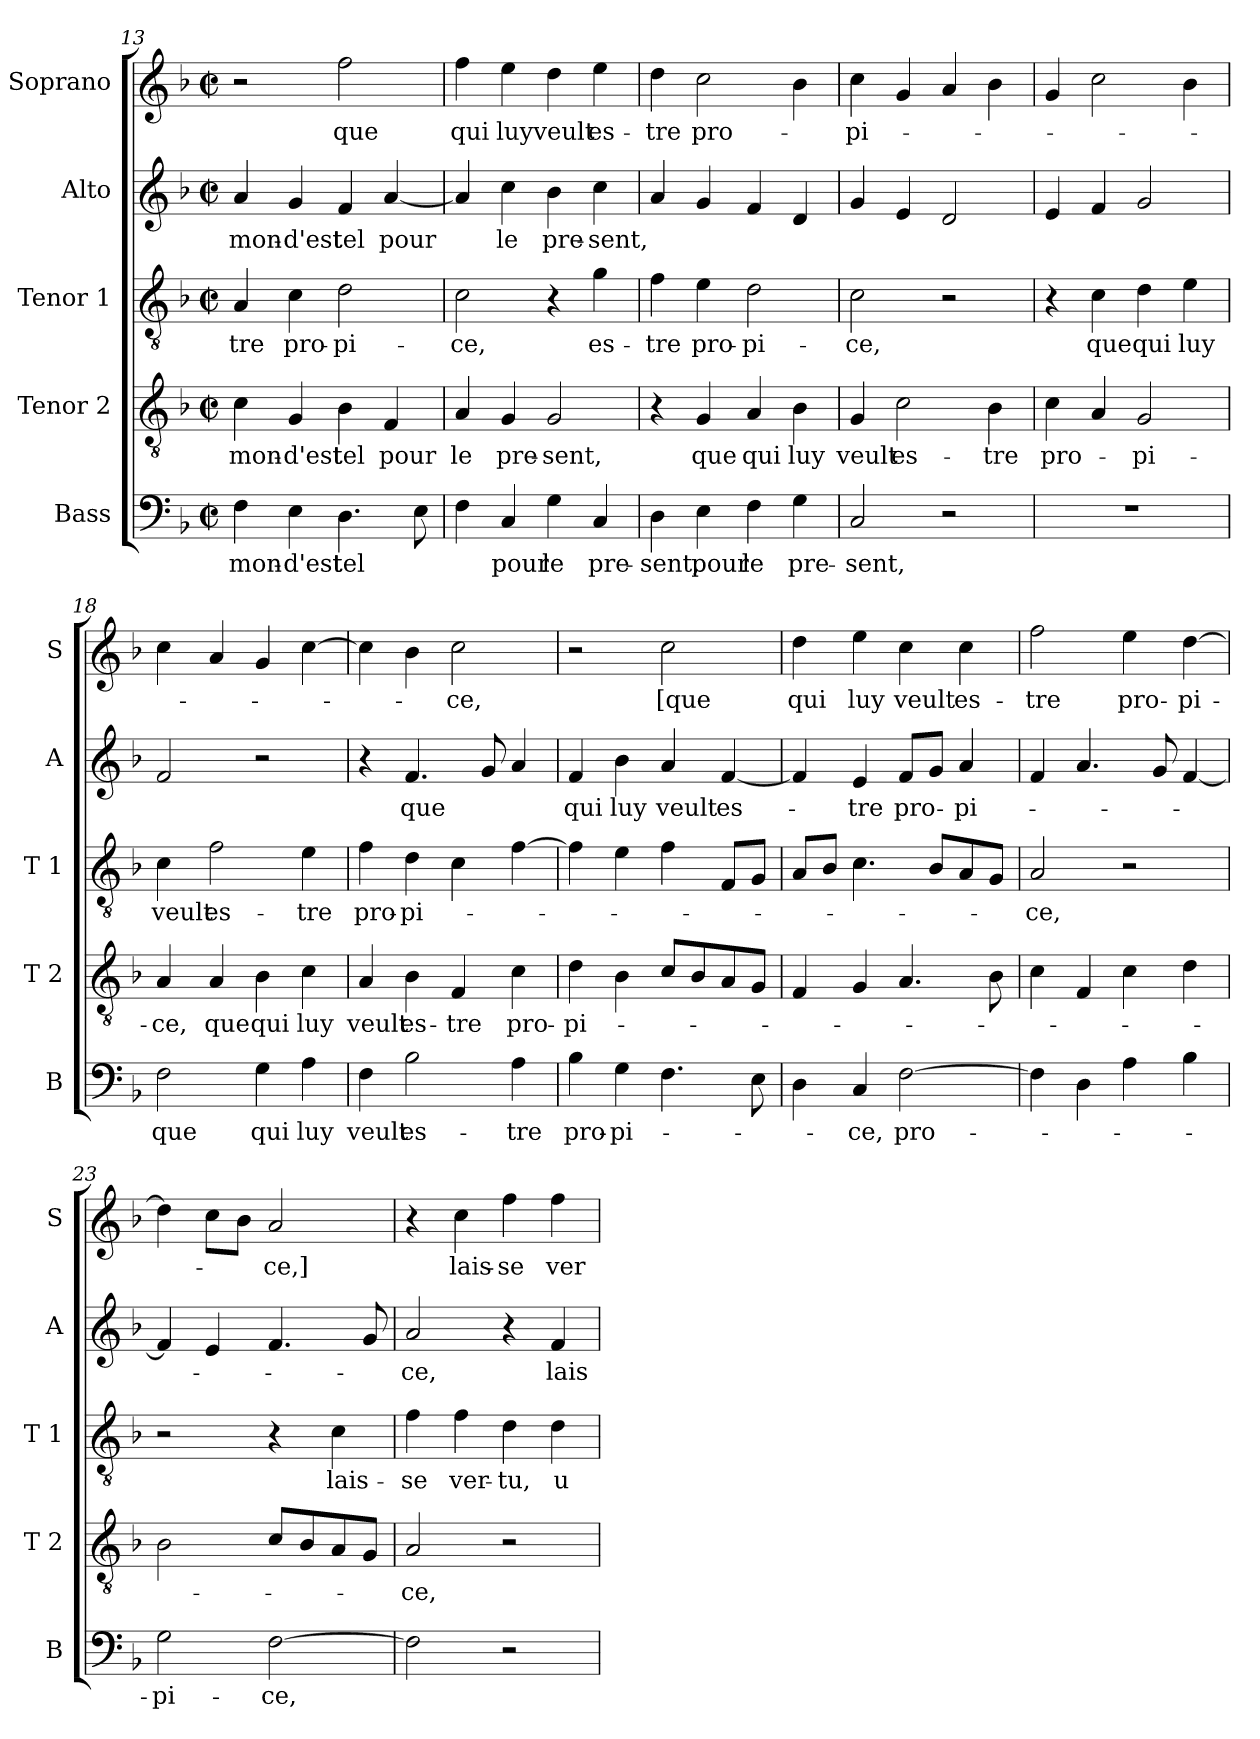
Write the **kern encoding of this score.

**kern	**text	**kern	**text	**kern	**text	**kern	**text	**kern	**text
*part5	*part5	*part4	*part4	*part3	*part3	*part2	*part2	*part1	*part1
*staff5	*staff5	*staff4	*staff4	*staff3	*staff3	*staff2	*staff2	*staff1	*staff1
*I"Bass	*	*I"Tenor 2	*	*I"Tenor 1	*	*I"Alto	*	*I"Soprano	*
*I'B	*	*I'T 2	*	*I'T 1	*	*I'A	*	*I'S	*
*clefF4	*	*clefGv2	*	*clefGv2	*	*clefG2	*	*clefG2	*
*k[b-]	*	*k[b-]	*	*k[b-]	*	*k[b-]	*	*k[b-]	*
*F:	*	*F:	*	*F:	*	*F:	*	*F:	*
*M2/2	*	*M2/2	*	*M2/2	*	*M2/2	*	*M2/2	*
*met(c|)	*	*met(c|)	*	*met(c|)	*	*met(c|)	*	*met(c|)	*
=13	=13	=13	=13	=13	=13	=13	=13	=13	=13
4F\	mon-	4c\	mon-	4A/	-tre	4a/	mon-	2r	.
4E\	-d'est	4G/	-d'est	4c\	pro-	4g/	-d'est	.	.
4.D\	tel	4B-\	tel	2d\	-pi-	4f/	tel	2ff\	que
.	.	4F/	pour	.	.	[4a/	pour	.	.
8E\	.	.	.	.	.	.	.	.	.
=14	=14	=14	=14	=14	=14	=14	=14	=14	=14
4F\	.	4A/	le	2c\	-ce,	4a/]	.	4ff\	qui
4C/	pour	4G/	pre-	.	.	4cc\	le	4ee\	luy
4G\	le	2G/	-sent,	4r	.	4b-\	pre-	4dd\	veult
4C/	pre-	.	.	4g\	es-	4cc\	-sent,	4ee\	es-
=15	=15	=15	=15	=15	=15	=15	=15	=15	=15
4D\	-sent,	4r	.	4f\	-tre	4a/	.	4dd\	-tre
4E\	pour	4G/	que	4e\	pro-	4g/	.	2cc\	pro-
4F\	le	4A/	qui	2d\	-pi-	4f/	.	.	.
4G\	pre-	4B-\	luy	.	.	4d/	.	4b-\	.
!!LO:LB:g=z
=16	=16	=16	=16	=16	=16	=16	=16	=16	=16
2C/	-sent,	4G/	veult	2c\	-ce,	4g/	.	4cc\	-pi-
.	.	2c\	es-	.	.	4e/	.	4g/	.
2r	.	.	.	2r	.	2d/	.	4a/	.
.	.	4B-\	-tre	.	.	.	.	4b-\	.
=17	=17	=17	=17	=17	=17	=17	=17	=17	=17
1r	.	4c\	pro-	4r	.	4e/	.	4g/	.
.	.	4A/	.	4c\	que	4f/	.	2cc\	.
.	.	2G/	-pi-	4d\	qui	2g/	.	.	.
.	.	.	.	4e\	luy	.	.	4b-\	.
=18	=18	=18	=18	=18	=18	=18	=18	=18	=18
2F\	que	4A/	-ce,	4c\	veult	2f/	.	4cc\	.
.	.	4A/	que	2f\	es-	.	.	4a/	.
4G\	qui	4B-\	qui	.	.	2r	.	4g/	.
4A\	luy	4c\	luy	4e\	-tre	.	.	[4cc\	.
=19	=19	=19	=19	=19	=19	=19	=19	=19	=19
4F\	veult	4A/	veult	4f\	pro-	4r	.	4cc\]	.
2B-\	es-	4B-\	es-	4d\	-pi-	4.f/	que	4b-\	.
.	.	4F/	-tre	4c\	.	.	.	2cc\	-ce,
.	.	.	.	.	.	8g/	.	.	.
4A\	-tre	4c\	pro-	[4f\	.	4a/	.	.	.
=20	=20	=20	=20	=20	=20	=20	=20	=20	=20
4B-\	pro-	4d\	-pi-	4f\]	.	4f/	qui	2r	.
4G\	-pi-	4B-\	.	4e\	.	4b-\	luy	.	.
4.F\	.	8c/L	.	4f\	.	4a/	veult	2cc\	[que
.	.	8B-/	.	.	.	.	.	.	.
.	.	8A/	.	8F/L	.	[4f/	es-	.	.
8E\	.	8G/J	.	8G/J	.	.	.	.	.
!!LO:LB:g=z
=21	=21	=21	=21	=21	=21	=21	=21	=21	=21
4D\	.	4F/	.	8A/L	.	4f/]	.	4dd\	qui
.	.	.	.	8B-/J	.	.	.	.	.
4C/	-ce,	4G/	.	4.c\	.	4e/	-tre	4ee\	luy
[2F\	pro-	4.A/	.	.	.	8f/L	pro-	4cc\	veult
.	.	.	.	8B-/L	.	8g/J	.	.	.
.	.	.	.	8A/	.	4a/	-pi-	4cc\	es-
.	.	8B-\	.	8G/J	.	.	.	.	.
=22	=22	=22	=22	=22	=22	=22	=22	=22	=22
4F\]	.	4c\	.	2A/	-ce,	4f/	.	2ff\	-tre
4D\	.	4F/	.	.	.	4.a/	.	.	.
4A\	.	4c\	.	2r	.	.	.	4ee\	pro-
.	.	.	.	.	.	8g/	.	.	.
4B-\	.	4d\	.	.	.	[4f/	.	[4dd\	-pi-
=23	=23	=23	=23	=23	=23	=23	=23	=23	=23
2G\	-pi-	2B-\	.	2r	.	4f/]	.	4dd\]	.
.	.	.	.	.	.	4e/	.	8cc\L	.
.	.	.	.	.	.	.	.	8b-\J	.
[2F\	-ce,	8c/L	.	4r	.	4.f/	.	2a/	-ce,]
.	.	8B-/	.	.	.	.	.	.	.
.	.	8A/	.	4c\	lais-	.	.	.	.
.	.	8G/J	.	.	.	8g/	.	.	.
=24	=24	=24	=24	=24	=24	=24	=24	=24	=24
2F\]	.	2A/	-ce,	4f\	-se	2a/	-ce,	4r	.
.	.	.	.	4f\	ver-	.	.	4cc\	lais-
2r	.	2r	.	4d\	-tu,	4r	.	4ff\	-se
.	.	.	.	4d\	u-	4f/	lais-	4ff\	ver-
=	=	=	=	=	=	=	=	=	=
*-	*-	*-	*-	*-	*-	*-	*-	*-	*-
